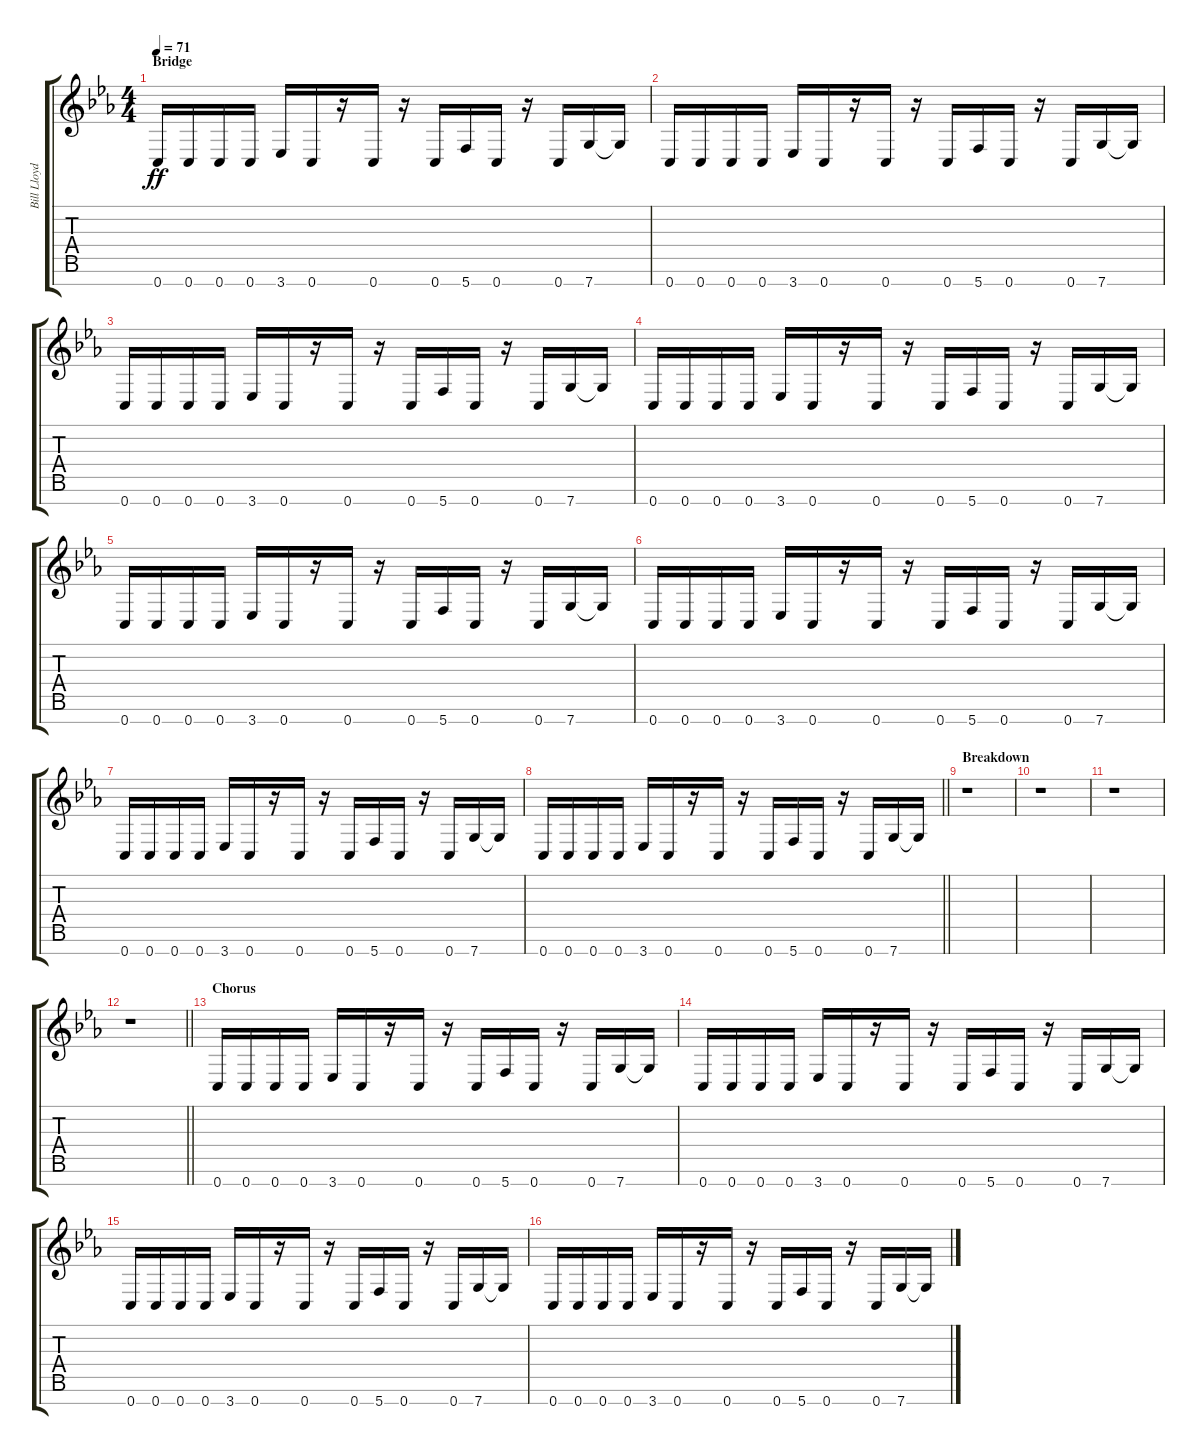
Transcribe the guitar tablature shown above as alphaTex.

\track ("Bill Lloyd [Sampler]" "Bill Lloyd") {instrument electricguitarjazz}
\staff {score tabs}
\tuning (C4 C4 Ab3 Eb3 Bb2 F2 C2) {hide}
\ts (4 4)
\section ("" "Bridge")
\tempo 71
\clef g2
\ks cminor
0.7.16{dy ff} 0.7.16 0.7.16 0.7.16 3.7.16 0.7.16 r.16 0.7.16 r.16 0.7.16 5.7.16 0.7.16 r.16 0.7.16 7.7.16 7.7{t}.16 |
0.7.16 0.7.16 0.7.16 0.7.16 3.7.16 0.7.16 r.16 0.7.16 r.16 0.7.16 5.7.16 0.7.16 r.16 0.7.16 7.7.16 7.7{t}.16 |
0.7.16 0.7.16 0.7.16 0.7.16 3.7.16 0.7.16 r.16 0.7.16 r.16 0.7.16 5.7.16 0.7.16 r.16 0.7.16 7.7.16 7.7{t}.16 |
0.7.16 0.7.16 0.7.16 0.7.16 3.7.16 0.7.16 r.16 0.7.16 r.16 0.7.16 5.7.16 0.7.16 r.16 0.7.16 7.7.16 7.7{t}.16 |
0.7.16 0.7.16 0.7.16 0.7.16 3.7.16 0.7.16 r.16 0.7.16 r.16 0.7.16 5.7.16 0.7.16 r.16 0.7.16 7.7.16 7.7{t}.16 |
0.7.16 0.7.16 0.7.16 0.7.16 3.7.16 0.7.16 r.16 0.7.16 r.16 0.7.16 5.7.16 0.7.16 r.16 0.7.16 7.7.16 7.7{t}.16 |
0.7.16 0.7.16 0.7.16 0.7.16 3.7.16 0.7.16 r.16 0.7.16 r.16 0.7.16 5.7.16 0.7.16 r.16 0.7.16 7.7.16 7.7{t}.16 |
\barLineRight lightlight
0.7.16 0.7.16 0.7.16 0.7.16 3.7.16 0.7.16 r.16 0.7.16 r.16 0.7.16 5.7.16 0.7.16 r.16 0.7.16 7.7.16 7.7{t}.16 |
\section ("" "Breakdown")
r.1 |
r.1 |
r.1 |
\barLineRight lightlight
r.1 |
\section ("" "Chorus")
0.7.16 0.7.16 0.7.16 0.7.16 3.7.16 0.7.16 r.16 0.7.16 r.16 0.7.16 5.7.16 0.7.16 r.16 0.7.16 7.7.16 7.7{t}.16 |
0.7.16 0.7.16 0.7.16 0.7.16 3.7.16 0.7.16 r.16 0.7.16 r.16 0.7.16 5.7.16 0.7.16 r.16 0.7.16 7.7.16 7.7{t}.16 |
0.7.16 0.7.16 0.7.16 0.7.16 3.7.16 0.7.16 r.16 0.7.16 r.16 0.7.16 5.7.16 0.7.16 r.16 0.7.16 7.7.16 7.7{t}.16 |
0.7.16 0.7.16 0.7.16 0.7.16 3.7.16 0.7.16 r.16 0.7.16 r.16 0.7.16 5.7.16 0.7.16 r.16 0.7.16 7.7.16 7.7{t}.16
